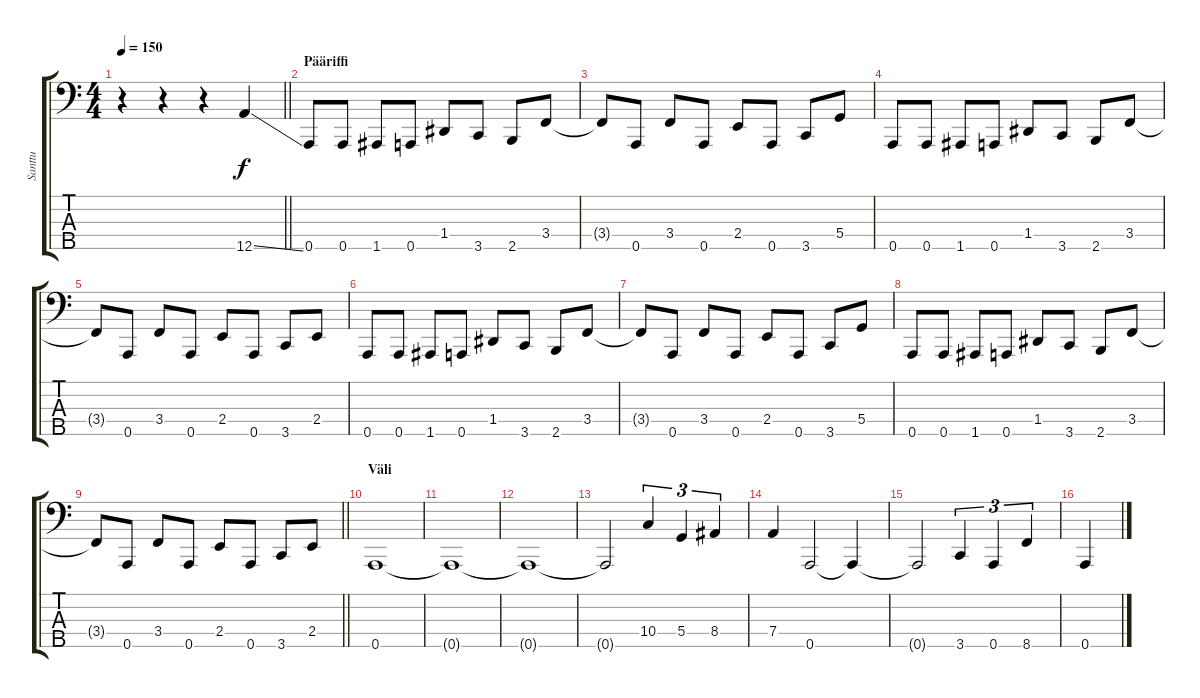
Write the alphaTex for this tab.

\track ("Santtu" "Santtu") {instrument electricbasspick}
\staff {score tabs}
\tuning (G2 D2 A1 D1 A0) {hide}
\ts (4 4)
\tempo 150
\clef f4
\barLineRight lightlight
\ks c
r.4{dy f instrument electricbasspick} r.4 r.4 12.5{ss}.4 |
\section ("" "Pääriffi")
0.5.8 0.5.8 1.5.8 0.5.8 1.4.8 3.5.8 2.5.8 3.4.8 |
3.4{t}.8 0.5.8 3.4.8 0.5.8 2.4.8 0.5.8 3.5.8 5.4.8 |
0.5.8 0.5.8 1.5.8 0.5.8 1.4.8 3.5.8 2.5.8 3.4.8 |
3.4{t}.8 0.5.8 3.4.8 0.5.8 2.4.8 0.5.8 3.5.8 2.4.8 |
0.5.8 0.5.8 1.5.8 0.5.8 1.4.8 3.5.8 2.5.8 3.4.8 |
3.4{t}.8 0.5.8 3.4.8 0.5.8 2.4.8 0.5.8 3.5.8 5.4.8 |
0.5.8 0.5.8 1.5.8 0.5.8 1.4.8 3.5.8 2.5.8 3.4.8 |
\barLineRight lightlight
3.4{t}.8 0.5.8 3.4.8 0.5.8 2.4.8 0.5.8 3.5.8 2.4.8 |
\section ("" "Väli")
0.5.1 |
0.5{t}.1 |
0.5{t}.1 |
0.5{t}.2 10.4.4{tu (3 2)} 5.4.4{tu (3 2)} 8.4.4{tu (3 2)} |
7.4.4 0.5.2 0.5{t}.4 |
0.5{t}.2 3.5.4{tu (3 2)} 0.5.4{tu (3 2)} 8.5.4{tu (3 2)} |
0.5.4
